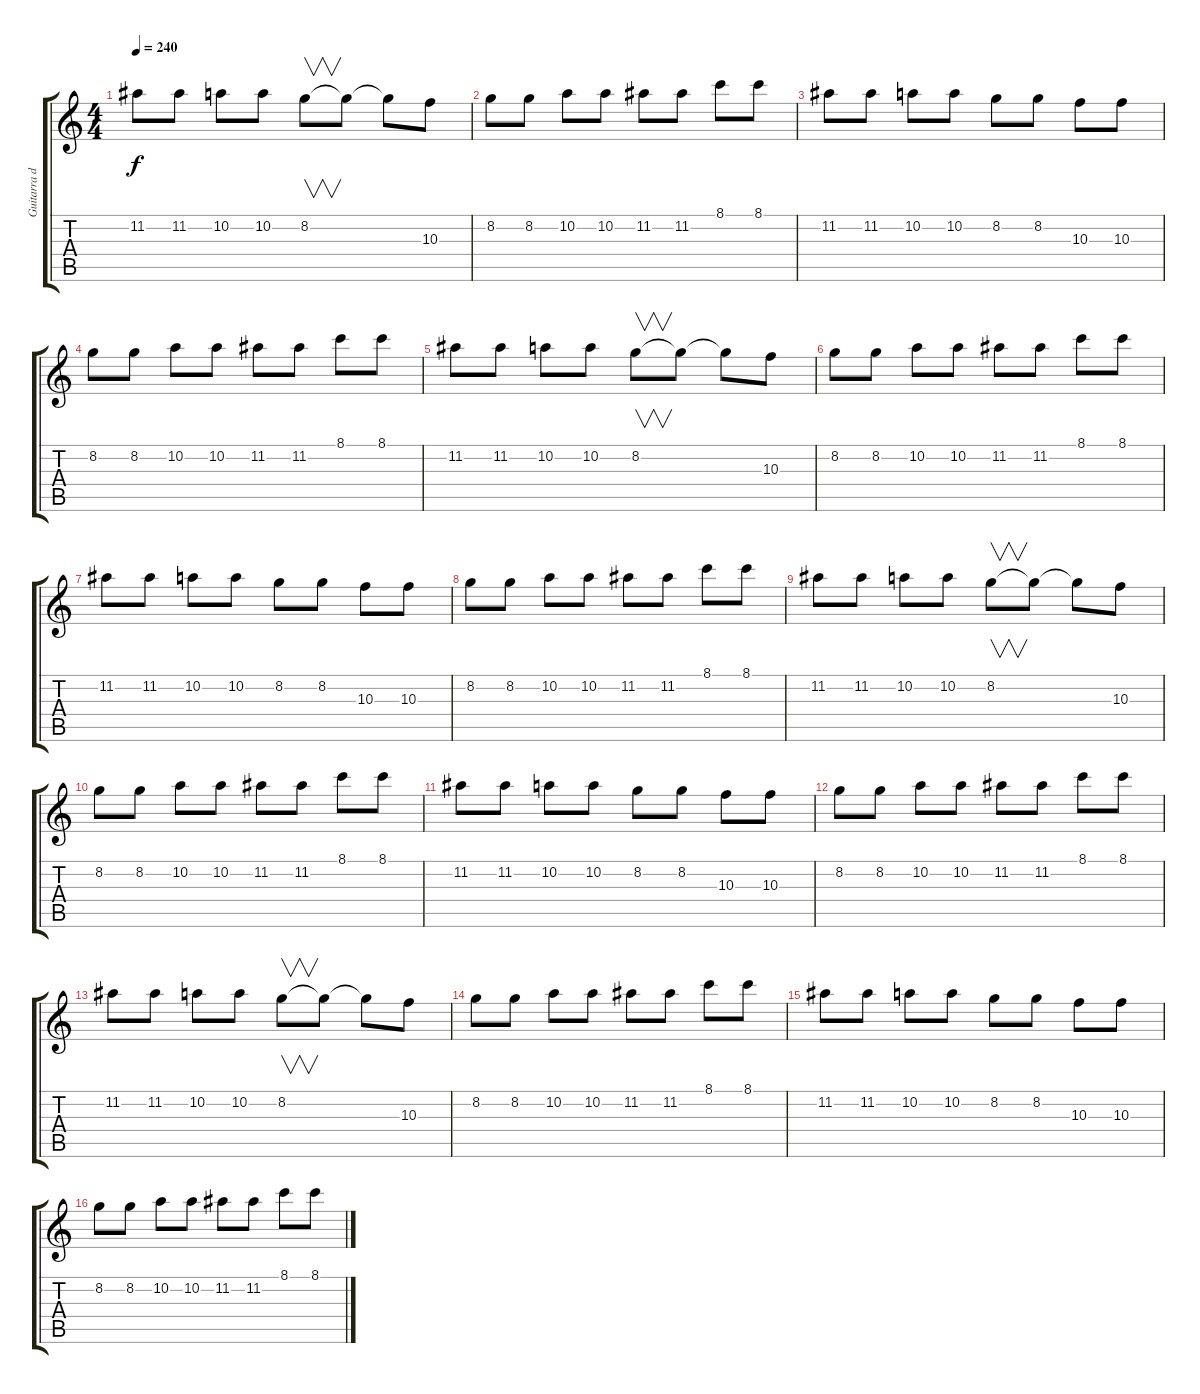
\track ("Guitarra distorcion" "Guitarra d") {instrument overdrivenguitar}
\staff {score tabs}
\tuning (E4 B3 G3 D3 A2 E2) {hide}
\ts (4 4)
\tempo 240
\clef g2
\ks c
11.2.8{dy f} 11.2.8 10.2.8 10.2.8 8.2.8{v} 8.2{t}.8 8.2{t}.8 10.3.8 |
8.2.8 8.2.8 10.2.8 10.2.8 11.2.8 11.2.8 8.1.8 8.1.8 |
11.2.8 11.2.8 10.2.8 10.2.8 8.2.8 8.2.8 10.3.8 10.3.8 |
8.2.8 8.2.8 10.2.8 10.2.8 11.2.8 11.2.8 8.1.8 8.1.8 |
11.2.8 11.2.8 10.2.8 10.2.8 8.2.8{v} 8.2{t}.8 8.2{t}.8 10.3.8 |
8.2.8 8.2.8 10.2.8 10.2.8 11.2.8 11.2.8 8.1.8 8.1.8 |
11.2.8 11.2.8 10.2.8 10.2.8 8.2.8 8.2.8 10.3.8 10.3.8 |
8.2.8 8.2.8 10.2.8 10.2.8 11.2.8 11.2.8 8.1.8 8.1.8 |
11.2.8 11.2.8 10.2.8 10.2.8 8.2.8{v} 8.2{t}.8 8.2{t}.8 10.3.8 |
8.2.8 8.2.8 10.2.8 10.2.8 11.2.8 11.2.8 8.1.8 8.1.8 |
11.2.8 11.2.8 10.2.8 10.2.8 8.2.8 8.2.8 10.3.8 10.3.8 |
8.2.8 8.2.8 10.2.8 10.2.8 11.2.8 11.2.8 8.1.8 8.1.8 |
11.2.8 11.2.8 10.2.8 10.2.8 8.2.8{v} 8.2{t}.8 8.2{t}.8 10.3.8 |
8.2.8 8.2.8 10.2.8 10.2.8 11.2.8 11.2.8 8.1.8 8.1.8 |
11.2.8 11.2.8 10.2.8 10.2.8 8.2.8 8.2.8 10.3.8 10.3.8 |
8.2.8 8.2.8 10.2.8 10.2.8 11.2.8 11.2.8 8.1.8 8.1.8
